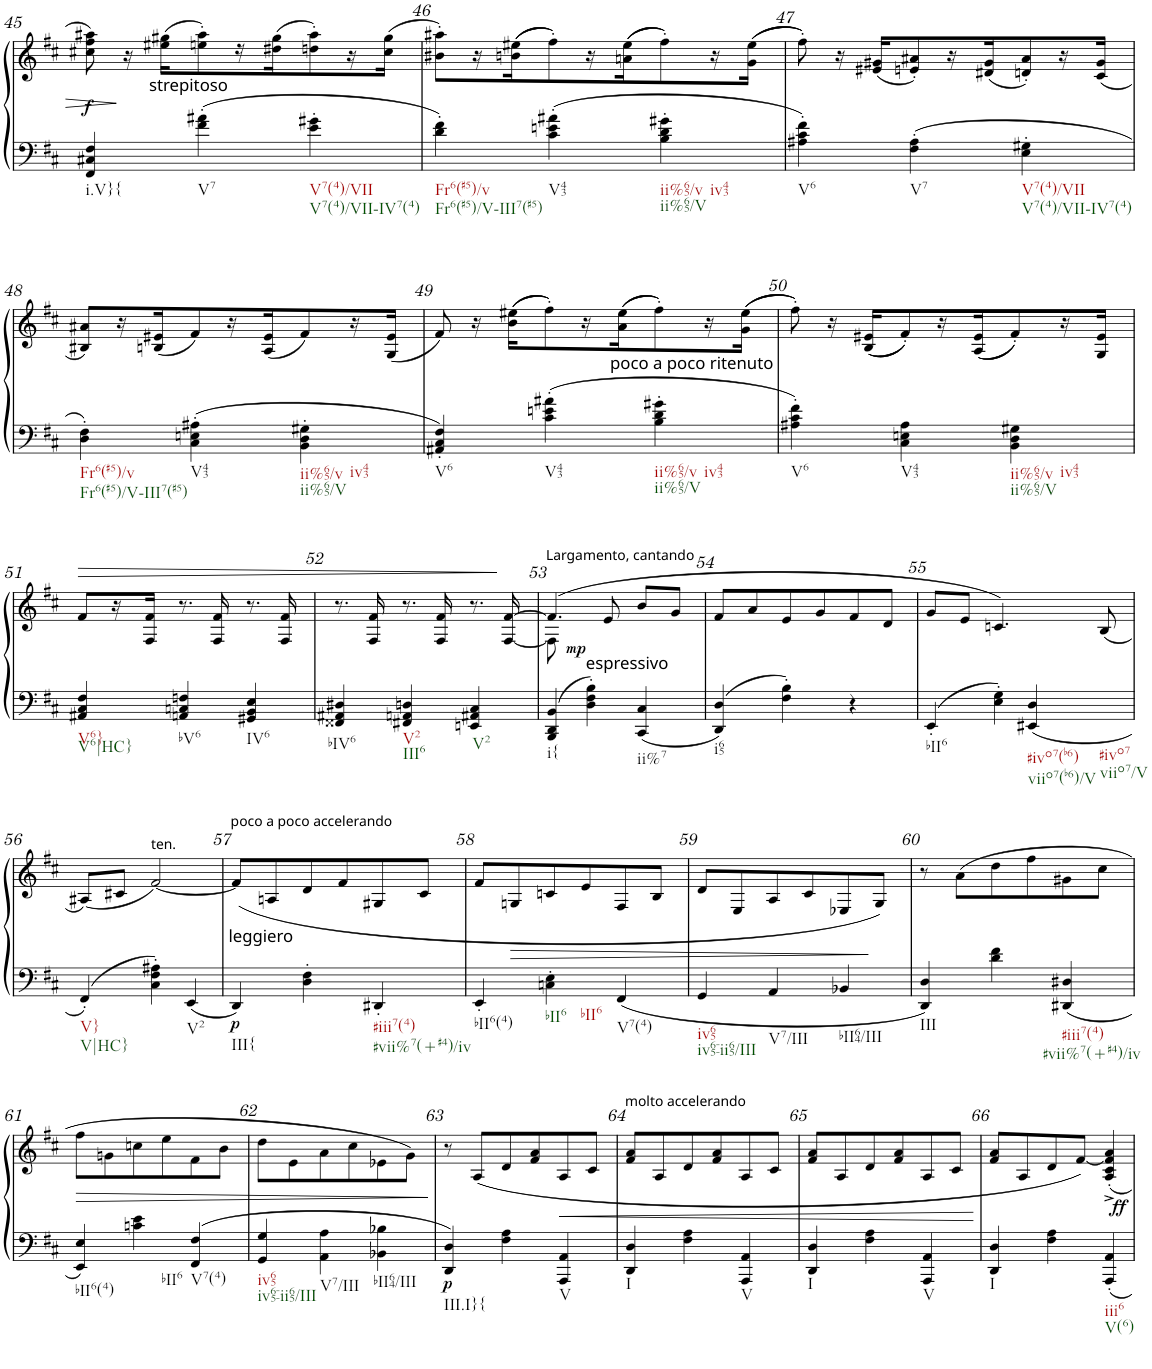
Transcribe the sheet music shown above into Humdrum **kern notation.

**kern	**kern	**dynam
*part1	*part1	*part1
*staff2	*staff1	*staff1/2
*I"Klavier	*	*
*I'Klav.	*	*
!!LO:PB:g=z
*clefF4	*clefG2	*
*k[f#c#]	*k[f#c#]	*
*D:	*D:	*
*M3/4	*M3/4	*
=45	=45	=45
!LO:TX:b:t=i.V}{	!	!
!	!	!LO:DY:b
4FF#/ 4C#X/ 4F#/	8cc#X\ 8ff#\ 8aa#X\	f
.	16r	.
.	(16ee#X\ 16gg#X\KL	.
!LO:TX:a:t=strepitoso	!	!
!LO:TX:b:t=V7	!	!
4f#\' 4a#X\'	8een\' 8aa#\')	.
.	16r	.
.	(16dd#X\ 16gg#\J	.
!LO:TX:b:t=V7(4)/VII	!	!
!LO:TX:b:t=V7(4)/VII-IV7(4)	!	!
4e\' 4g#X\'	8ddn\' 8aa#\')	.
.	16r	.
.	(16cc#\ 16gg#\JJ	.
=46	=46	=46
!LO:TX:b:t=Fr6(#5)/v	!	!
!LO:TX:b:t=Fr6(#5)/V-III7(#5)	!	!
4d\' 4f#\'	8b#X\' 8aa#X\'L)	.
.	16r	.
.	((16bn\ 16ee#X\J	.
!LO:TX:b:t=V43	!	!
4c#\' 4en\' 4a#X\'	8ff#'\))	.
.	16r	.
.	((16an\ 16ee#\J	.
!LO:TX:b:t=ii%65/v	!	!
!LO:TX:b:t=ii%65/V	!	!
!LO:TX:b:t=iv43	!	!
4B\' 4d\' 4g#X\'	8ff#'\))	.
.	16r	.
.	((16g\ 16ee#\JJ	.
=47	=47	=47
!LO:TX:b:t=V6	!	!
4A#X\' 4c#\' 4f#\'	8ff#'\))	.
.	16r	.
.	(16e#X/ 16g#X/KL	.
!LO:TX:b:t=V7	!	!
4F#\' 4A#\'	8en/' 8a#X/')	.
.	16r	.
.	(16d#X/ 16g#/J	.
!LO:TX:b:t=V7(4)/VII	!	!
!LO:TX:b:t=V7(4)/VII-IV7(4)	!	!
4E\' 4G#X\'	8dn/' 8a#/')	.
.	16r	.
.	(16c#/ 16g#/JJ	.
!!LO:LB:g=z
=48	=48	=48
!LO:TX:b:t=Fr6(#5)/v	!	!
!LO:TX:b:t=Fr6(#5)/V-III7(#5)	!	!
4D\' 4F#\'	8B#X/ 8a#X/L)	.
.	16r	.
.	(16Bn/ 16e#X/J	.
!LO:TX:b:t=V43	!	!
4C#\' 4En\' 4A#X\'	8f#/)	.
.	16r	.
.	(16A/ 16e#/J	.
!LO:TX:b:t=ii%65/v	!	!
!LO:TX:b:t=ii%65/V	!	!
!LO:TX:b:t=iv43	!	!
4BB\' 4D\' 4G#X\'	8f#/)	.
.	16r	.
.	(16G/ 16e#/JJ	.
=49	=49	=49
!LO:TX:b:t=V6	!	!
4AA#X/' 4C#/' 4F#/'	8f#/)	.
.	16r	.
.	((16b\ 16ee#X\KL	.
!LO:TX:b:t=V43	!	!
4c#\' 4en\' 4a#X\'	8ff#'\))	.
.	16r	.
.	((16a\ 16ee#\J	.
!LO:TX:a:t=poco a poco ritenuto	!	!
!LO:TX:b:t=ii%65/v	!	!
!LO:TX:b:t=ii%65/V	!	!
!LO:TX:b:t=iv43	!	!
4B\' 4d\' 4g#X\'	8ff#'\))	.
.	16r	.
.	((16g\ 16ee#\JJ	.
=50	=50	=50
!LO:TX:b:t=V6	!	!
4A#X\' 4c#\' 4f#\'	8ff#'\))	.
.	16r	.
.	((16B/ 16e#X/KL	.
!LO:TX:b:t=V43	!	!
4C#\ 4En\ 4A#\	8f#'/))	.
.	16r	.
.	((16A/ 16e#/J	.
!LO:TX:b:t=ii%65/v	!	!
!LO:TX:b:t=ii%65/V	!	!
!LO:TX:b:t=iv43	!	!
4BB\ 4D\ 4G#X\	8f#'/))	.
.	16r	.
.	16G/ 16e#/JJ	.
!!LO:LB:g=z
=51	=51	=51
!LO:TX:b:t=V6}	!	!
!LO:TX:b:t=V6|HC}	!	!
!	!	!LO:HP:b
4AA#X/ 4C#/ 4F#/	8f#/L	>
.	16r	.
.	16F#/ 16f#/JJ	.
!LO:TX:b:t=bV6	!	!
4AAn/ 4Cn/ 4Fn/	8.r	.
.	16F#/ 16f#/	.
!LO:TX:b:t=IV6	!	!
4GG#X/ 4BB/ 4E/	8.r	.
.	16F#/ 16f#/	.
=52	=52	=52
!LO:TX:b:t=bIV6	!	!
4FF##X/ 4AA#X/ 4D#X/	8.r	.
.	16F#/ 16f#/	.
!LO:TX:b:t=V2	!	!
!LO:TX:b:t=III6	!	!
4FF#X/ 4AAn/ 4Dn/	8.r	.
.	16F#/ 16f#/	.
!LO:TX:b:t=V2	!	!
4EEn/ 4AA#X/ 4C#/	8.r	.
.	[16F#/ [16f#/	]
=53	=53	=53
*	*^	*
*	*	*^	*
!	!LO:TX:a:t=Largamento, cantando	!	!	!
!LO:TX:b:t=i{	!	!	!	!
4BBB/ 4DD/ 4BB/	(4.f#/]	8F#\]	4ryy	.
.	.	2ryy	.	.
!LO:TX:a:t=espressivo	!	!	!	!
!	!	!	!	!LO:DY:b
4D\' 4F#\' 4B\'	.	.	2ryy	mp
.	8e/	.	.	.
!LO:TX:b:t=ii%7	!	!	!	!
4CC#/ 4C#/	8b/L	.	.	.
.	8g/J	8ryy	.	.
=54	=54	=54	=54	=54
!LO:TX:b:t=i65	!	!	!	!
*	*v	*v	*v	*
4DD/ 4D/	8f#/L	.
.	8a/	.
4F#\' 4B\'	8e/	.
.	8g/	.
4r	8f#/	.
.	8d/J	.
=55	=55	=55
!LO:TX:b:t=bII6	!	!
4EE'/	8g/L	.
.	8e/J	.
4E\' 4G\'	4.cn/)	.
!LO:TX:b:t=#ivo7(b6)	!	!
!LO:TX:b:t=viio7(b6)/V	!	!
!LO:TX:b:t=#ivo7	!	!
!LO:TX:b:t=viio7/V	!	!
4EE#X/ 4D/	.	.
.	(8B/	.
!!LO:LB:g=z
=56	=56	=56
!LO:TX:b:t=V}	!	!
!LO:TX:b:t=V|HC}	!	!
4FF#'/	(8A#X/L)	.
.	8c#X/J	.
!	!LO:TX:a:t=ten.	!
4C#\' 4F#\' 4A#X\'	[<2f#/)	.
!LO:TX:b:t=V2	!	!
4EE/	.	.
=57	=57	=57
!	!LO:TX:a:t=poco a poco accelerando	!
!LO:TX:a:t=leggiero	!	!
!LO:TX:b:t=III{	!	!
!	!	!LO:DY:b=2
4DD/	(8f#/L]	p
.	8An/	.
4D\' 4F#\'	8d/	.
.	8f#/	.
!LO:TX:b:t=#iii7(4)	!	!
!LO:TX:b:t=#vii%7(+#4)/iv	!	!
4DD#X'/	8G#X/	.
.	8c#/J	.
=58	=58	=58
!LO:TX:b:t=bII6(4)	!	!
4EE'/	8f#/L	.
!	!	!LO:HP:b
.	8Gn/	>
!LO:TX:b:t=bII6	!	!
!LO:TX:b:t=bII6	!	!
4Cn\' 4E\'	8cn/	.
.	8e/	.
!LO:TX:b:t=V7(4)	!	!
4FF#/	8F#/	.
.	8B/J	.
=59	=59	=59
!LO:TX:b:t=iv65	!	!
!LO:TX:b:t=iv65-ii65/III	!	!
4GG/	8d/L	.
.	8E/	.
!LO:TX:b:t=V7/III	!	!
4AA/	8A/	.
.	8c#/	.
!LO:TX:b:t=bII64/III	!	!
4BB-X/	8E-X/	.
.	8G/J)	]
=60	=60	=60
!LO:TX:b:t=III	!	!
4DD/ 4D/	8r	.
.	(8a\L	.
4d\ 4f#\	8dd\	.
.	8ff#\	.
!LO:TX:b:t=#iii7(4)	!	!
!LO:TX:b:t=#vii%7(+#4)/iv	!	!
4DD#X/ 4D#X/	8g#X\	.
.	8cc#\J	.
!!LO:LB:g=z
=61	=61	=61
!LO:TX:b:t=bII6(4)	!	!
!	!	!LO:HP:b
4EE/ 4E/	8ff#\L	>
.	8gn\	.
!LO:TX:b:t=bII6	!	!
4cn\ 4e\	8ccn\	.
.	8ee\	.
!LO:TX:b:t=V7(4)	!	!
4FF#/ 4F#/	8f#\	.
.	8b\J	.
=62	=62	=62
!LO:TX:b:t=iv65	!	!
!LO:TX:b:t=iv65-ii65/III	!	!
4GG/ 4G/	8dd\L	.
.	8e\	.
!LO:TX:b:t=V7/III	!	!
4AA\ 4A\	8a\	.
.	8cc#\	.
!LO:TX:b:t=bII64/III	!	!
4BB-X\ 4B-X\	8e-X\	.
.	8g\J)	.
.	.	]
=63	=63	=63
!LO:TX:b:t=III.I}{	!	!
!	!	!LO:DY:b=2
4DD/ 4D/	8r	p
.	(8A/L	.
4F#\ 4A\	8d/	.
.	8f#/ 8a/	.
!LO:TX:b:t=V	!	!
!	!	!LO:HP:b
4AAA/ 4AA/	8A/	<
.	8c#/J	.
=64	=64	=64
!	!LO:TX:a:t=molto accelerando	!
!LO:TX:b:t=I	!	!
4DD/ 4D/	8f#/ 8a/L	.
.	8A/	.
4F#\ 4A\	8d/	.
.	8f#/ 8a/	.
!LO:TX:b:t=V	!	!
4AAA/ 4AA/	8A/	.
.	8c#/J	.
=65	=65	=65
!LO:TX:b:t=I	!	!
4DD/ 4D/	8f#/ 8a/L	.
.	8A/	.
4F#\ 4A\	8d/	.
.	8f#/ 8a/	.
!LO:TX:b:t=V	!	!
4AAA/ 4AA/	8A/	.
.	8c#/J	.
.	.	[
=66	=66	=66
!LO:TX:b:t=I	!	!
4DD/ 4D/	8f#/ 8a/L	.
.	8A/	.
4F#\ 4A\	8d/	.
.	[<8f#/J)	.
!LO:TX:b:t=iii6	!	!
!LO:TX:b:t=V(6)	!	!
!	!	!LO:DY:b
4AAA/' 4AA/'	4A/'^ 4c#/'^ 4f#/]'^ 4a/'^	ff
=	=	=
*-	*-	*-
